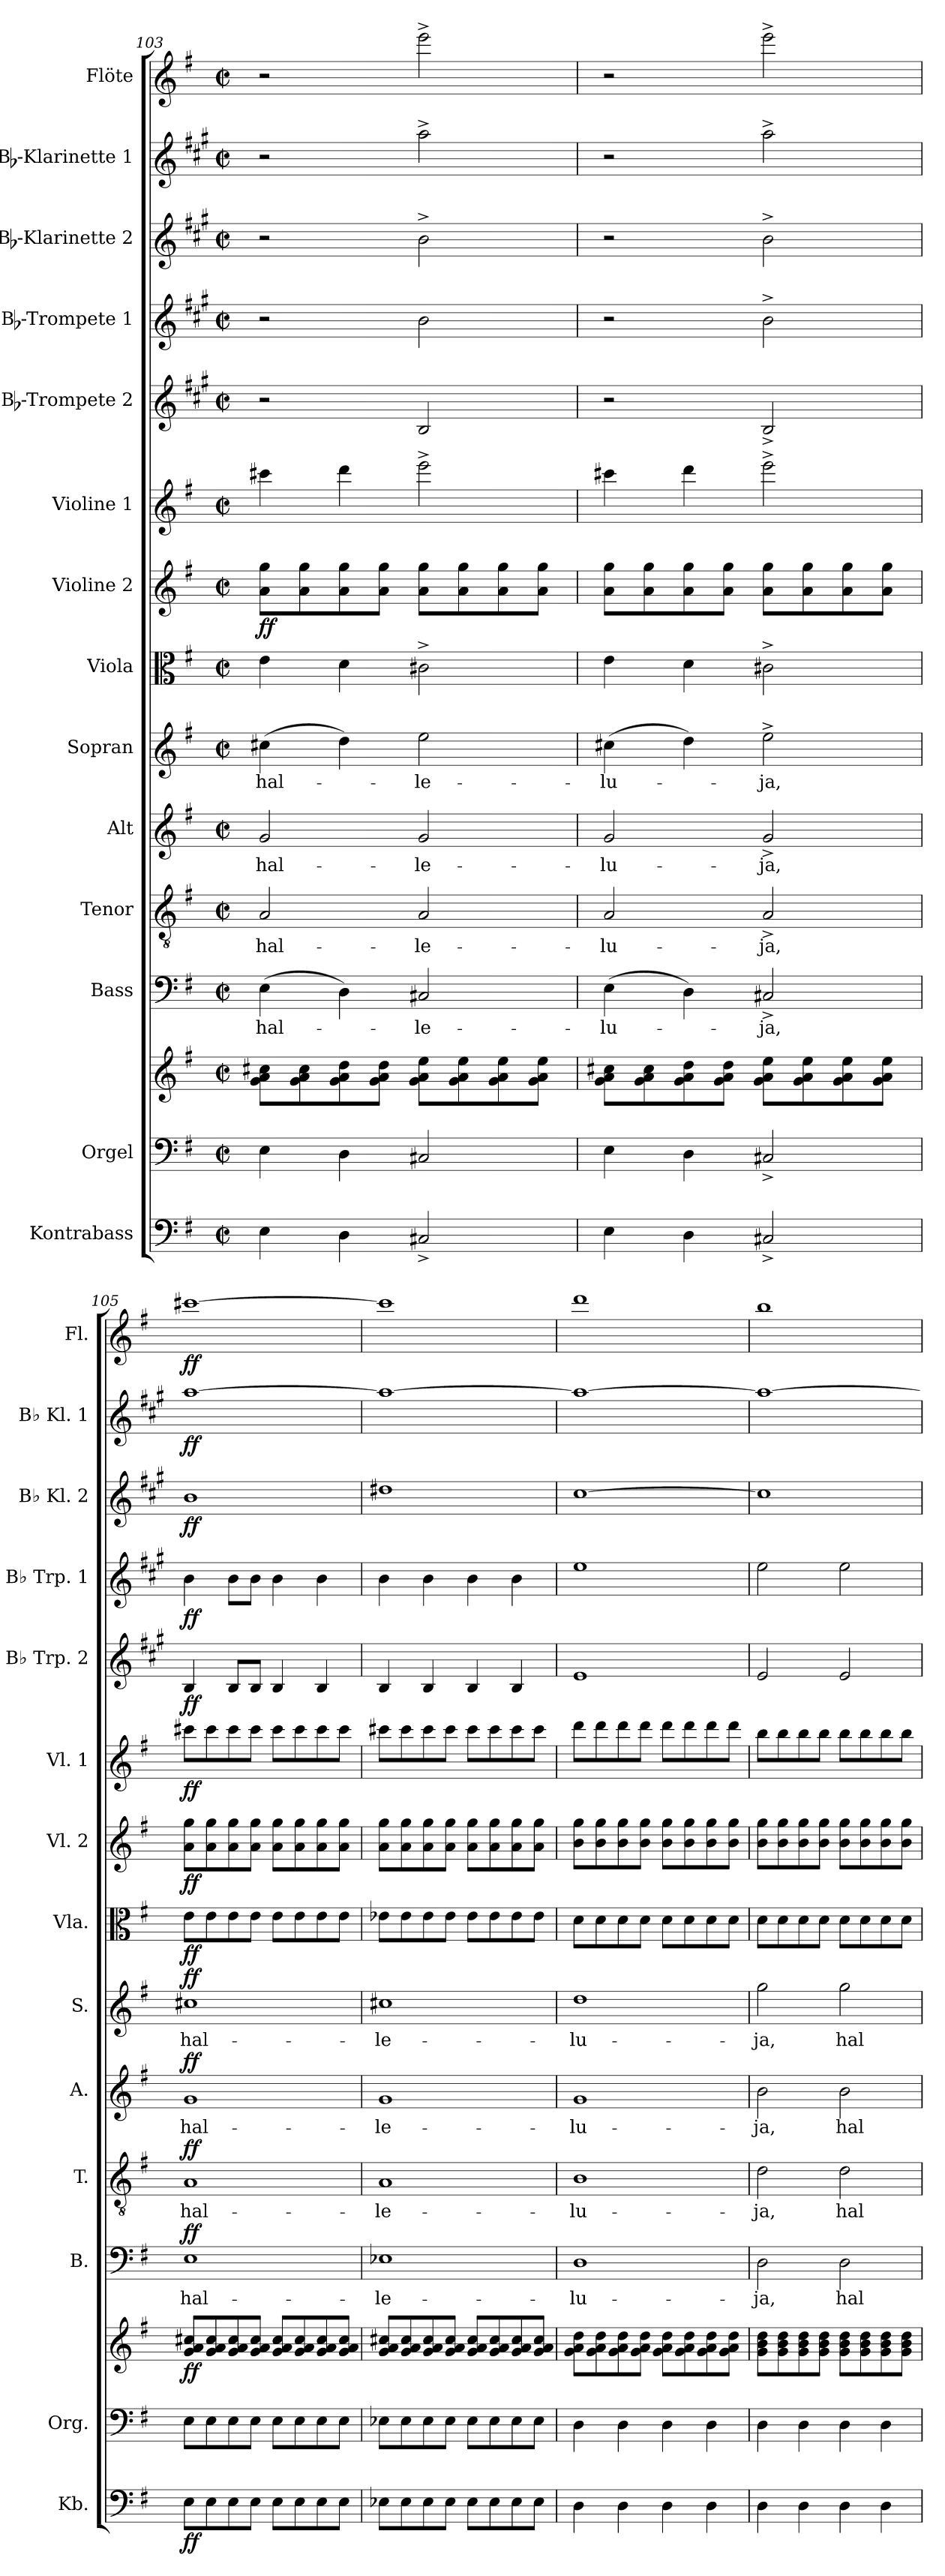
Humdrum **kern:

**kern	**dynam	**kern	**kern	**dynam	**kern	**text	**dynam	**kern	**text	**dynam	**kern	**text	**dynam	**kern	**text	**dynam	**kern	**dynam	**kern	**dynam	**kern	**dynam	**kern	**dynam	**kern	**dynam	**kern	**dynam	**kern	**dynam	**kern	**dynam
*part14	*part14	*part13	*part13	*part13	*part12	*part12	*part12	*part11	*part11	*part11	*part10	*part10	*part10	*part9	*part9	*part9	*part8	*part8	*part7	*part7	*part6	*part6	*part5	*part5	*part4	*part4	*part3	*part3	*part2	*part2	*part1	*part1
*staff15	*staff15	*staff14	*staff13	*staff13/14	*staff12	*staff12	*staff12	*staff11	*staff11	*staff11	*staff10	*staff10	*staff10	*staff9	*staff9	*staff9	*staff8	*staff8	*staff7	*staff7	*staff6	*staff6	*staff5	*staff5	*staff4	*staff4	*staff3	*staff3	*staff2	*staff2	*staff1	*staff1
*I"Kontrabass	*	*I"Orgel	*	*	*I"Bass	*	*	*I"Tenor	*	*	*I"Alt	*	*	*I"Sopran	*	*	*I"Viola	*	*I"Violine 2	*	*I"Violine 1	*	*I"Bb-Trompete 2	*	*I"Bb-Trompete 1	*	*I"Bb-Klarinette 2	*	*I"Bb-Klarinette 1	*	*I"Flöte	*
*I'Kb.	*	*I'Org.	*	*	*I'B.	*	*	*I'T.	*	*	*I'A.	*	*	*I'S.	*	*	*I'Vla.	*	*I'Vl. 2	*	*I'Vl. 1	*	*I'Bb Trp. 2	*	*I'Bb Trp. 1	*	*I'Bb Kl. 2	*	*I'Bb Kl. 1	*	*I'Fl.	*
!!LO:PB:g=z
*clefF4	*	*clefF4	*clefG2	*	*clefF4	*	*	*clefGv2	*	*	*clefG2	*	*	*clefG2	*	*	*clefC3	*	*clefG2	*	*clefG2	*	*clefG2	*	*clefG2	*	*clefG2	*	*clefG2	*	*clefG2	*
*ITrd7c12	*	*	*	*	*	*	*	*	*	*	*	*	*	*	*	*	*	*	*	*	*	*	*ITrd1c2	*	*ITrd1c2	*	*ITrd1c2	*	*ITrd1c2	*	*	*
*k[f#]	*	*k[f#]	*k[f#]	*	*k[f#]	*	*	*k[f#]	*	*	*k[f#]	*	*	*k[f#]	*	*	*k[f#]	*	*k[f#]	*	*k[f#]	*	*k[f#]	*	*k[f#]	*	*k[f#]	*	*k[f#]	*	*k[f#]	*
*G:	*	*G:	*G:	*	*G:	*	*	*G:	*	*	*G:	*	*	*G:	*	*	*G:	*	*G:	*	*G:	*	*G:	*	*G:	*	*G:	*	*G:	*	*G:	*
*M2/2	*	*M2/2	*M2/2	*	*M2/2	*	*	*M2/2	*	*	*M2/2	*	*	*M2/2	*	*	*M2/2	*	*M2/2	*	*M2/2	*	*M2/2	*	*M2/2	*	*M2/2	*	*M2/2	*	*M2/2	*
*met(c|)	*	*met(c|)	*met(c|)	*	*met(c|)	*	*	*met(c|)	*	*	*met(c|)	*	*	*met(c|)	*	*	*met(c|)	*	*met(c|)	*	*met(c|)	*	*met(c|)	*	*met(c|)	*	*met(c|)	*	*met(c|)	*	*met(c|)	*
=103	=103	=103	=103	=103	=103	=103	=103	=103	=103	=103	=103	=103	=103	=103	=103	=103	=103	=103	=103	=103	=103	=103	=103	=103	=103	=103	=103	=103	=103	=103	=103	=103
!	!	!	!	!	!	!LO:LY:b	!	!	!LO:LY:b	!	!	!LO:LY:b	!	!	!LO:LY:b	!	!	!	!	!LO:DY:b	!	!	!	!	!	!	!	!	!	!	!	!
4EE\	.	4E\	8g\ 8a\ 8cc#X\L	.	(>4E\	hal-	.	2A/	hal-	.	2g/	hal-	.	(>4cc#X\	hal-	.	4e\	.	8a\ 8gg\L	ff	4ccc#X\	.	2r	.	2r	.	2r	.	2r	.	2r	.
.	.	.	8g\ 8a\ 8cc#\	.	.	.	.	.	.	.	.	.	.	.	.	.	.	.	8a\ 8gg\	.	.	.	.	.	.	.	.	.	.	.	.	.
4DD\	.	4D\	8g\ 8a\ 8dd\	.	4D\)	.	.	.	.	.	.	.	.	4dd\)	.	.	4d\	.	8a\ 8gg\	.	4ddd\	.	.	.	.	.	.	.	.	.	.	.
.	.	.	8g\ 8a\ 8dd\J	.	.	.	.	.	.	.	.	.	.	.	.	.	.	.	8a\ 8gg\J	.	.	.	.	.	.	.	.	.	.	.	.	.
!	!	!	!	!	!	!LO:LY:b	!	!	!LO:LY:b	!	!	!LO:LY:b	!	!	!LO:LY:b	!	!	!	!	!	!	!	!	!	!	!	!	!	!	!	!	!
2CC#X^</	.	2C#X/	8g\ 8a\ 8ee\L	.	2C#X/	-le-	.	2A/	-le-	.	2g/	-le-	.	2ee\	-le-	.	2c#X^>\	.	8a\ 8gg\L	.	2eee^>\	.	2A/	.	2a\	.	2a^>\	.	2gg^>\	.	2eee^>\	.
.	.	.	8g\ 8a\ 8ee\	.	.	.	.	.	.	.	.	.	.	.	.	.	.	.	8a\ 8gg\	.	.	.	.	.	.	.	.	.	.	.	.	.
.	.	.	8g\ 8a\ 8ee\	.	.	.	.	.	.	.	.	.	.	.	.	.	.	.	8a\ 8gg\	.	.	.	.	.	.	.	.	.	.	.	.	.
.	.	.	8g\ 8a\ 8ee\J	.	.	.	.	.	.	.	.	.	.	.	.	.	.	.	8a\ 8gg\J	.	.	.	.	.	.	.	.	.	.	.	.	.
=104	=104	=104	=104	=104	=104	=104	=104	=104	=104	=104	=104	=104	=104	=104	=104	=104	=104	=104	=104	=104	=104	=104	=104	=104	=104	=104	=104	=104	=104	=104	=104	=104
!	!	!	!	!	!	!LO:LY:b	!	!	!LO:LY:b	!	!	!LO:LY:b	!	!	!LO:LY:b	!	!	!	!	!	!	!	!	!	!	!	!	!	!	!	!	!
4EE\	.	4E\	8g\ 8a\ 8cc#X\L	.	(>4E\	-lu-	.	2A/	-lu-	.	2g/	-lu-	.	(>4cc#X\	-lu-	.	4e\	.	8a\ 8gg\L	.	4ccc#X\	.	2r	.	2r	.	2r	.	2r	.	2r	.
.	.	.	8g\ 8a\ 8cc#\	.	.	.	.	.	.	.	.	.	.	.	.	.	.	.	8a\ 8gg\	.	.	.	.	.	.	.	.	.	.	.	.	.
4DD\	.	4D\	8g\ 8a\ 8dd\	.	4D\)	.	.	.	.	.	.	.	.	4dd\)	.	.	4d\	.	8a\ 8gg\	.	4ddd\	.	.	.	.	.	.	.	.	.	.	.
.	.	.	8g\ 8a\ 8dd\J	.	.	.	.	.	.	.	.	.	.	.	.	.	.	.	8a\ 8gg\J	.	.	.	.	.	.	.	.	.	.	.	.	.
!	!	!	!	!	!	!LO:LY:b	!	!	!LO:LY:b	!	!	!LO:LY:b	!	!	!LO:LY:b	!	!	!	!	!	!	!	!	!	!	!	!	!	!	!	!	!
2CC#X^</	.	2C#X^</	8g\ 8a\ 8ee\L	.	2C#X^>/	-ja,	.	2A^>/	-ja,	.	2g^>/	-ja,	.	2ee^>\	-ja,	.	2c#X^>\	.	8a\ 8gg\L	.	2eee^>\	.	2A^</	.	2a^>\	.	2a^>\	.	2gg^>\	.	2eee^>\	.
.	.	.	8g\ 8a\ 8ee\	.	.	.	.	.	.	.	.	.	.	.	.	.	.	.	8a\ 8gg\	.	.	.	.	.	.	.	.	.	.	.	.	.
.	.	.	8g\ 8a\ 8ee\	.	.	.	.	.	.	.	.	.	.	.	.	.	.	.	8a\ 8gg\	.	.	.	.	.	.	.	.	.	.	.	.	.
.	.	.	8g\ 8a\ 8ee\J	.	.	.	.	.	.	.	.	.	.	.	.	.	.	.	8a\ 8gg\J	.	.	.	.	.	.	.	.	.	.	.	.	.
=105	=105	=105	=105	=105	=105	=105	=105	=105	=105	=105	=105	=105	=105	=105	=105	=105	=105	=105	=105	=105	=105	=105	=105	=105	=105	=105	=105	=105	=105	=105	=105	=105
!	!LO:DY:b	!	!	!LO:DY:b	!	!LO:LY:b	!LO:DY:a	!	!LO:LY:b	!LO:DY:a	!	!LO:LY:b	!LO:DY:a	!	!LO:LY:b	!LO:DY:a	!	!LO:DY:b	!	!LO:DY:b	!	!LO:DY:b	!	!LO:DY:b	!	!LO:DY:b	!	!LO:DY:b	!	!LO:DY:b	!	!LO:DY:b
8EE\L	ff	8E\L	8g/ 8a/ 8cc#X/L	ff	1E	hal-	ff	1A	hal-	ff	1g	hal-	ff	1cc#X	hal-	ff	8e\L	ff	8a\ 8gg\L	ff	8ccc#X\L	ff	4A/	ff	4a\	ff	1a	ff	[1gg	ff	[1ccc#X	ff
8EE\	.	8E\	8g/ 8a/ 8cc#/	.	.	.	.	.	.	.	.	.	.	.	.	.	8e\	.	8a\ 8gg\	.	8ccc#\	.	.	.	.	.	.	.	.	.	.	.
8EE\	.	8E\	8g/ 8a/ 8cc#/	.	.	.	.	.	.	.	.	.	.	.	.	.	8e\	.	8a\ 8gg\	.	8ccc#\	.	8A/L	.	8a\L	.	.	.	.	.	.	.
8EE\J	.	8E\J	8g/ 8a/ 8cc#/J	.	.	.	.	.	.	.	.	.	.	.	.	.	8e\J	.	8a\ 8gg\J	.	8ccc#\J	.	8A/J	.	8a\J	.	.	.	.	.	.	.
8EE\L	.	8E\L	8g/ 8a/ 8cc#/L	.	.	.	.	.	.	.	.	.	.	.	.	.	8e\L	.	8a\ 8gg\L	.	8ccc#\L	.	4A/	.	4a\	.	.	.	.	.	.	.
8EE\	.	8E\	8g/ 8a/ 8cc#/	.	.	.	.	.	.	.	.	.	.	.	.	.	8e\	.	8a\ 8gg\	.	8ccc#\	.	.	.	.	.	.	.	.	.	.	.
8EE\	.	8E\	8g/ 8a/ 8cc#/	.	.	.	.	.	.	.	.	.	.	.	.	.	8e\	.	8a\ 8gg\	.	8ccc#\	.	4A/	.	4a\	.	.	.	.	.	.	.
8EE\J	.	8E\J	8g/ 8a/ 8cc#/J	.	.	.	.	.	.	.	.	.	.	.	.	.	8e\J	.	8a\ 8gg\J	.	8ccc#\J	.	.	.	.	.	.	.	.	.	.	.
=106	=106	=106	=106	=106	=106	=106	=106	=106	=106	=106	=106	=106	=106	=106	=106	=106	=106	=106	=106	=106	=106	=106	=106	=106	=106	=106	=106	=106	=106	=106	=106	=106
!	!	!	!	!	!	!LO:LY:b	!	!	!LO:LY:b	!	!	!LO:LY:b	!	!	!LO:LY:b	!	!	!	!	!	!	!	!	!	!	!	!	!	!	!	!	!
8EE-X\L	.	8E-X\L	8g/ 8a/ 8cc#X/L	.	1E-X	-le-	.	1A	-le-	.	1g	-le-	.	1cc#X	-le-	.	8e-X\L	.	8a\ 8gg\L	.	8ccc#X\L	.	4A/	.	4a\	.	1cc#X	.	1gg_	.	1ccc#]	.
8EE-\	.	8E-\	8g/ 8a/ 8cc#/	.	.	.	.	.	.	.	.	.	.	.	.	.	8e-\	.	8a\ 8gg\	.	8ccc#\	.	.	.	.	.	.	.	.	.	.	.
8EE-\	.	8E-\	8g/ 8a/ 8cc#/	.	.	.	.	.	.	.	.	.	.	.	.	.	8e-\	.	8a\ 8gg\	.	8ccc#\	.	4A/	.	4a\	.	.	.	.	.	.	.
8EE-\J	.	8E-\J	8g/ 8a/ 8cc#/J	.	.	.	.	.	.	.	.	.	.	.	.	.	8e-\J	.	8a\ 8gg\J	.	8ccc#\J	.	.	.	.	.	.	.	.	.	.	.
8EE-\L	.	8E-\L	8g/ 8a/ 8cc#/L	.	.	.	.	.	.	.	.	.	.	.	.	.	8e-\L	.	8a\ 8gg\L	.	8ccc#\L	.	4A/	.	4a\	.	.	.	.	.	.	.
8EE-\	.	8E-\	8g/ 8a/ 8cc#/	.	.	.	.	.	.	.	.	.	.	.	.	.	8e-\	.	8a\ 8gg\	.	8ccc#\	.	.	.	.	.	.	.	.	.	.	.
8EE-\	.	8E-\	8g/ 8a/ 8cc#/	.	.	.	.	.	.	.	.	.	.	.	.	.	8e-\	.	8a\ 8gg\	.	8ccc#\	.	4A/	.	4a\	.	.	.	.	.	.	.
8EE-\J	.	8E-\J	8g/ 8a/ 8cc#/J	.	.	.	.	.	.	.	.	.	.	.	.	.	8e-\J	.	8a\ 8gg\J	.	8ccc#\J	.	.	.	.	.	.	.	.	.	.	.
=107	=107	=107	=107	=107	=107	=107	=107	=107	=107	=107	=107	=107	=107	=107	=107	=107	=107	=107	=107	=107	=107	=107	=107	=107	=107	=107	=107	=107	=107	=107	=107	=107
!	!	!	!	!	!	!LO:LY:b	!	!	!LO:LY:b	!	!	!LO:LY:b	!	!	!LO:LY:b	!	!	!	!	!	!	!	!	!	!	!	!	!	!	!	!	!
4DD\	.	4D\	8g\ 8a\ 8dd\L	.	1D	-lu-	.	1B	-lu-	.	1g	-lu-	.	1dd	-lu-	.	8d\L	.	8b\ 8gg\L	.	8ddd\L	.	1d	.	1dd	.	[1b	.	1gg_	.	1ddd	.
.	.	.	8g\ 8a\ 8dd\	.	.	.	.	.	.	.	.	.	.	.	.	.	8d\	.	8b\ 8gg\	.	8ddd\	.	.	.	.	.	.	.	.	.	.	.
4DD\	.	4D\	8g\ 8a\ 8dd\	.	.	.	.	.	.	.	.	.	.	.	.	.	8d\	.	8b\ 8gg\	.	8ddd\	.	.	.	.	.	.	.	.	.	.	.
.	.	.	8g\ 8a\ 8dd\J	.	.	.	.	.	.	.	.	.	.	.	.	.	8d\J	.	8b\ 8gg\J	.	8ddd\J	.	.	.	.	.	.	.	.	.	.	.
4DD\	.	4D\	8g\ 8a\ 8dd\L	.	.	.	.	.	.	.	.	.	.	.	.	.	8d\L	.	8b\ 8gg\L	.	8ddd\L	.	.	.	.	.	.	.	.	.	.	.
.	.	.	8g\ 8a\ 8dd\	.	.	.	.	.	.	.	.	.	.	.	.	.	8d\	.	8b\ 8gg\	.	8ddd\	.	.	.	.	.	.	.	.	.	.	.
4DD\	.	4D\	8g\ 8a\ 8dd\	.	.	.	.	.	.	.	.	.	.	.	.	.	8d\	.	8b\ 8gg\	.	8ddd\	.	.	.	.	.	.	.	.	.	.	.
.	.	.	8g\ 8a\ 8dd\J	.	.	.	.	.	.	.	.	.	.	.	.	.	8d\J	.	8b\ 8gg\J	.	8ddd\J	.	.	.	.	.	.	.	.	.	.	.
=108	=108	=108	=108	=108	=108	=108	=108	=108	=108	=108	=108	=108	=108	=108	=108	=108	=108	=108	=108	=108	=108	=108	=108	=108	=108	=108	=108	=108	=108	=108	=108	=108
!	!	!	!	!	!	!LO:LY:b	!	!	!LO:LY:b	!	!	!LO:LY:b	!	!	!LO:LY:b	!	!	!	!	!	!	!	!	!	!	!	!	!	!	!	!	!
4DD\	.	4D\	8g\ 8b\ 8dd\L	.	2D\	-ja,	.	2d\	-ja,	.	2b\	-ja,	.	2gg\	-ja,	.	8d\L	.	8b\ 8gg\L	.	8bb\L	.	2d/	.	2dd\	.	1b]	.	1gg_	.	1bb	.
.	.	.	8g\ 8b\ 8dd\	.	.	.	.	.	.	.	.	.	.	.	.	.	8d\	.	8b\ 8gg\	.	8bb\	.	.	.	.	.	.	.	.	.	.	.
4DD\	.	4D\	8g\ 8b\ 8dd\	.	.	.	.	.	.	.	.	.	.	.	.	.	8d\	.	8b\ 8gg\	.	8bb\	.	.	.	.	.	.	.	.	.	.	.
.	.	.	8g\ 8b\ 8dd\J	.	.	.	.	.	.	.	.	.	.	.	.	.	8d\J	.	8b\ 8gg\J	.	8bb\J	.	.	.	.	.	.	.	.	.	.	.
!	!	!	!	!	!	!LO:LY:b	!	!	!LO:LY:b	!	!	!LO:LY:b	!	!	!LO:LY:b	!	!	!	!	!	!	!	!	!	!	!	!	!	!	!	!	!
4DD\	.	4D\	8g\ 8b\ 8dd\L	.	2D\	hal-	.	2d\	hal-	.	2b\	hal-	.	2gg\	hal-	.	8d\L	.	8b\ 8gg\L	.	8bb\L	.	2d/	.	2dd\	.	.	.	.	.	.	.
.	.	.	8g\ 8b\ 8dd\	.	.	.	.	.	.	.	.	.	.	.	.	.	8d\	.	8b\ 8gg\	.	8bb\	.	.	.	.	.	.	.	.	.	.	.
4DD\	.	4D\	8g\ 8b\ 8dd\	.	.	.	.	.	.	.	.	.	.	.	.	.	8d\	.	8b\ 8gg\	.	8bb\	.	.	.	.	.	.	.	.	.	.	.
.	.	.	8g\ 8b\ 8dd\J	.	.	.	.	.	.	.	.	.	.	.	.	.	8d\J	.	8b\ 8gg\J	.	8bb\J	.	.	.	.	.	.	.	.	.	.	.
=	=	=	=	=	=	=	=	=	=	=	=	=	=	=	=	=	=	=	=	=	=	=	=	=	=	=	=	=	=	=	=	=
*-	*-	*-	*-	*-	*-	*-	*-	*-	*-	*-	*-	*-	*-	*-	*-	*-	*-	*-	*-	*-	*-	*-	*-	*-	*-	*-	*-	*-	*-	*-	*-	*-
